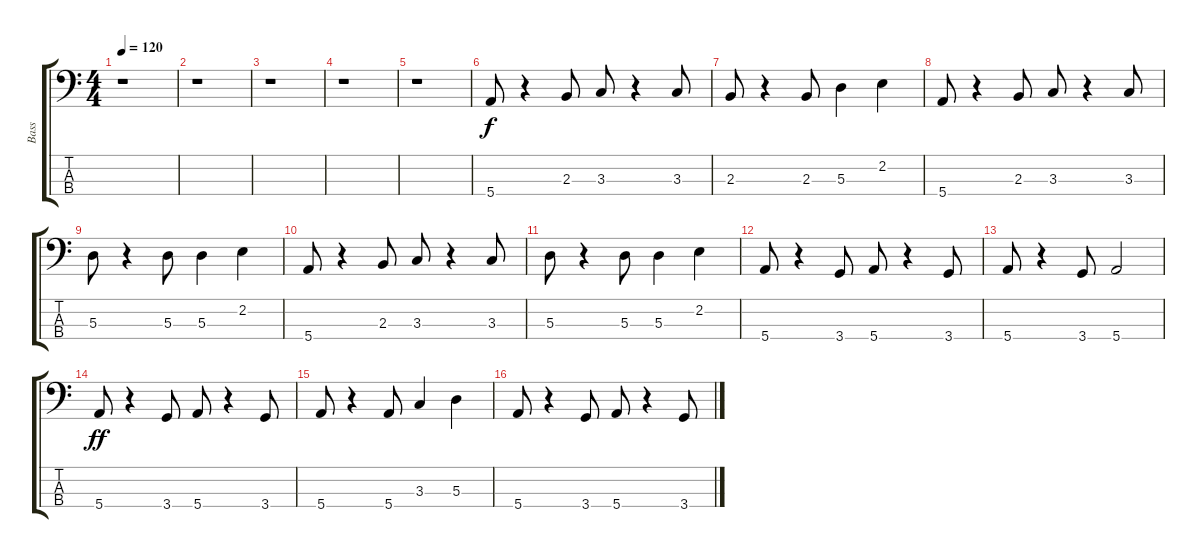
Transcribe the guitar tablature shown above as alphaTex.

\track ("Bass" "Bass") {instrument electricbasspick}
\staff {score tabs}
\tuning (G2 D2 A1 E1) {hide}
\ts (4 4)
\tempo 120
\clef f4
\ks c
r.1{dy f instrument electricbasspick} |
r.1 |
r.1 |
r.1 |
r.1 |
5.4.8 r.4 2.3.8 3.3.8 r.4 3.3.8 |
2.3.8 r.4 2.3.8 5.3.4 2.2.4 |
5.4.8 r.4 2.3.8 3.3.8 r.4 3.3.8 |
5.3.8 r.4 5.3.8 5.3.4 2.2.4 |
5.4.8 r.4 2.3.8 3.3.8 r.4 3.3.8 |
5.3.8 r.4 5.3.8 5.3.4 2.2.4 |
5.4.8 r.4 3.4.8 5.4.8 r.4 3.4.8 |
5.4.8 r.4 3.4.8 5.4.2 |
5.4.8{dy ff} r.4 3.4.8 5.4.8 r.4 3.4.8 |
5.4.8 r.4 5.4.8 3.3.4 5.3.4 |
5.4.8 r.4 3.4.8 5.4.8 r.4 3.4.8
